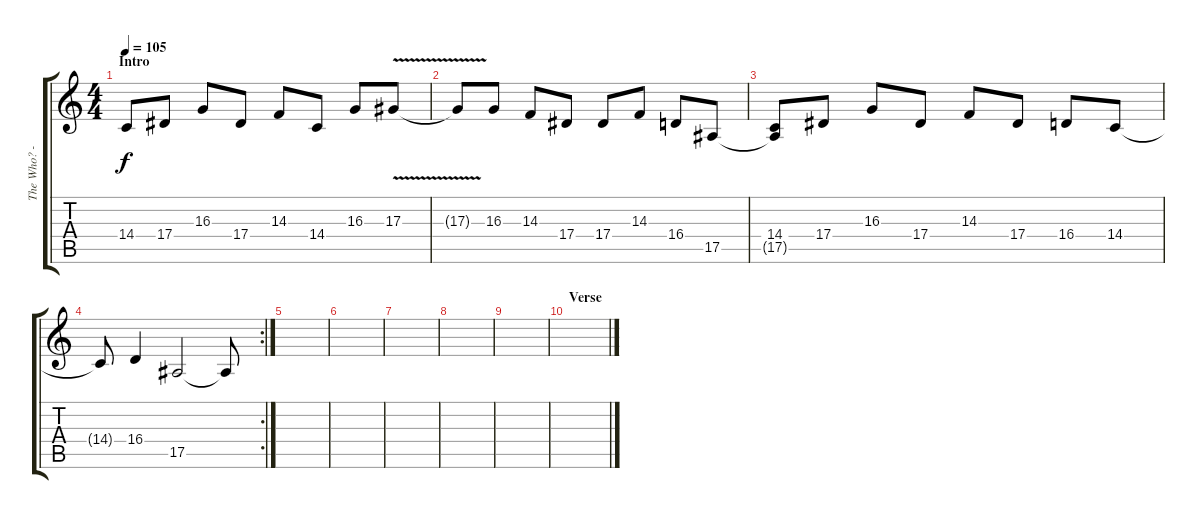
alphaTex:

\track ("The Who? - Synth" "The Who? -") {instrument lead1square}
\staff {score tabs}
\tuning (C4 G3 Eb3 Bb2 F2 C2) {hide}
\ts (4 4)
\section ("" "Intro")
\tempo 105
\clef g2
\ks c
14.4.8{dy f instrument lead1square} 17.4.8 16.3.8 17.4.8 14.3.8 14.4.8 16.3.8 17.3{v}.8 |
17.3{t}.8 16.3.8 14.3.8 17.4.8 17.4.8 14.3.8 16.4.8 17.5.8 |
(14.4 17.5{t}).8 17.4.8 16.3.8 17.4.8 14.3.8 17.4.8 16.4.8 14.4.8 |
\rc 2
14.4{t}.8 16.4.4 17.5.2 17.5{t}.8 |
|
|
|
|
|
\section ("" "Verse")
